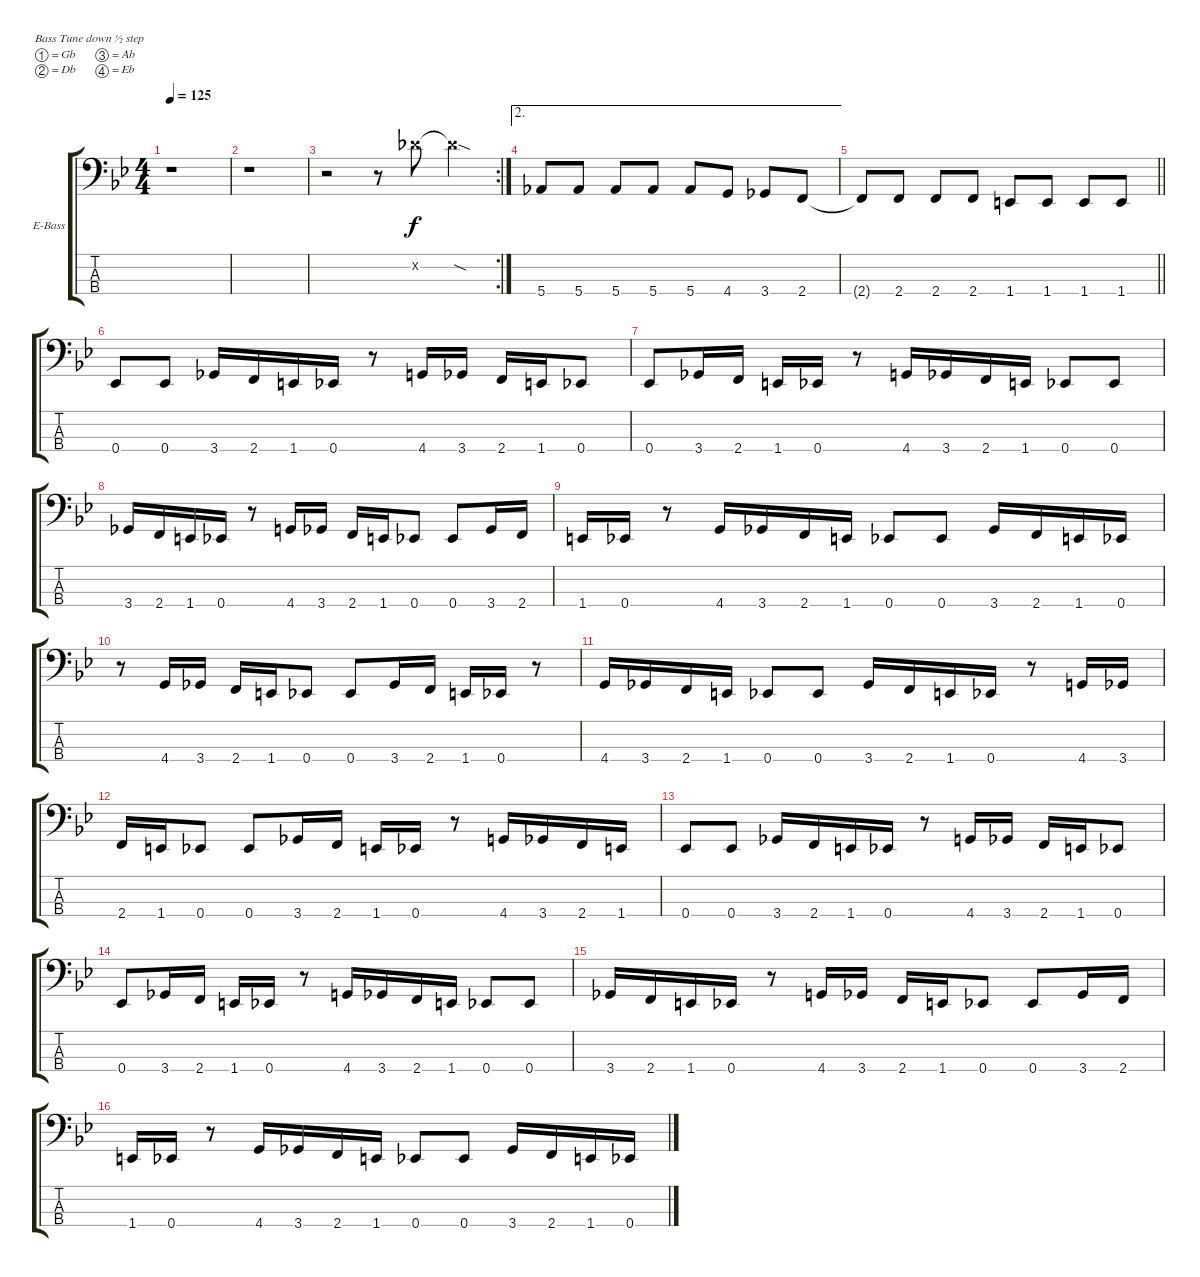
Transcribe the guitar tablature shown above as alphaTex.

\bracketExtendMode groupsimilarinstruments
\firstSystemTrackNameOrientation horizontal
\otherSystemsTrackNameOrientation horizontal
\track ("Untitled" "E-Bass") {instrument electricbassfinger}
\staff {score tabs}
\tuning (Gb2 Db2 Ab1 Eb1)
\ts (4 4)
\tempo 125
\clef f4
\ks bb
r.1{dy f} |
r.1 |
\rc 2
r.2 r.8 12.2{x}.8 12.2{sod x t}.4 |
\ae 2
5.4.8 5.4.8 5.4.8 5.4.8 5.4.8 4.4.8 3.4.8 2.4.8 |
\barLineRight lightlight
2.4{t}.8 2.4.8 2.4.8 2.4.8 1.4.8 1.4.8 1.4.8 1.4.8 |
\section ("" " ")
0.4.8 0.4.8 3.4.16 2.4.16 1.4.16 0.4.16 r.8 4.4.16 3.4.16 2.4.16 1.4.16 0.4.8 |
0.4.8 3.4.16 2.4.16 1.4.16 0.4.16 r.8 4.4.16 3.4.16 2.4.16 1.4.16 0.4.8 0.4.8 |
3.4.16 2.4.16 1.4.16 0.4.16 r.8 4.4.16 3.4.16 2.4.16 1.4.16 0.4.8 0.4.8 3.4.16 2.4.16 |
1.4.16 0.4.16 r.8 4.4.16 3.4.16 2.4.16 1.4.16 0.4.8 0.4.8 3.4.16 2.4.16 1.4.16 0.4.16 |
r.8 4.4.16 3.4.16 2.4.16 1.4.16 0.4.8 0.4.8 3.4.16 2.4.16 1.4.16 0.4.16 r.8 |
4.4.16 3.4.16 2.4.16 1.4.16 0.4.8 0.4.8 3.4.16 2.4.16 1.4.16 0.4.16 r.8 4.4.16 3.4.16 |
2.4.16 1.4.16 0.4.8 0.4.8 3.4.16 2.4.16 1.4.16 0.4.16 r.8 4.4.16 3.4.16 2.4.16 1.4.16 |
0.4.8 0.4.8 3.4.16 2.4.16 1.4.16 0.4.16 r.8 4.4.16 3.4.16 2.4.16 1.4.16 0.4.8 |
0.4.8 3.4.16 2.4.16 1.4.16 0.4.16 r.8 4.4.16 3.4.16 2.4.16 1.4.16 0.4.8 0.4.8 |
3.4.16 2.4.16 1.4.16 0.4.16 r.8 4.4.16 3.4.16 2.4.16 1.4.16 0.4.8 0.4.8 3.4.16 2.4.16 |
1.4.16 0.4.16 r.8 4.4.16 3.4.16 2.4.16 1.4.16 0.4.8 0.4.8 3.4.16 2.4.16 1.4.16 0.4.16
